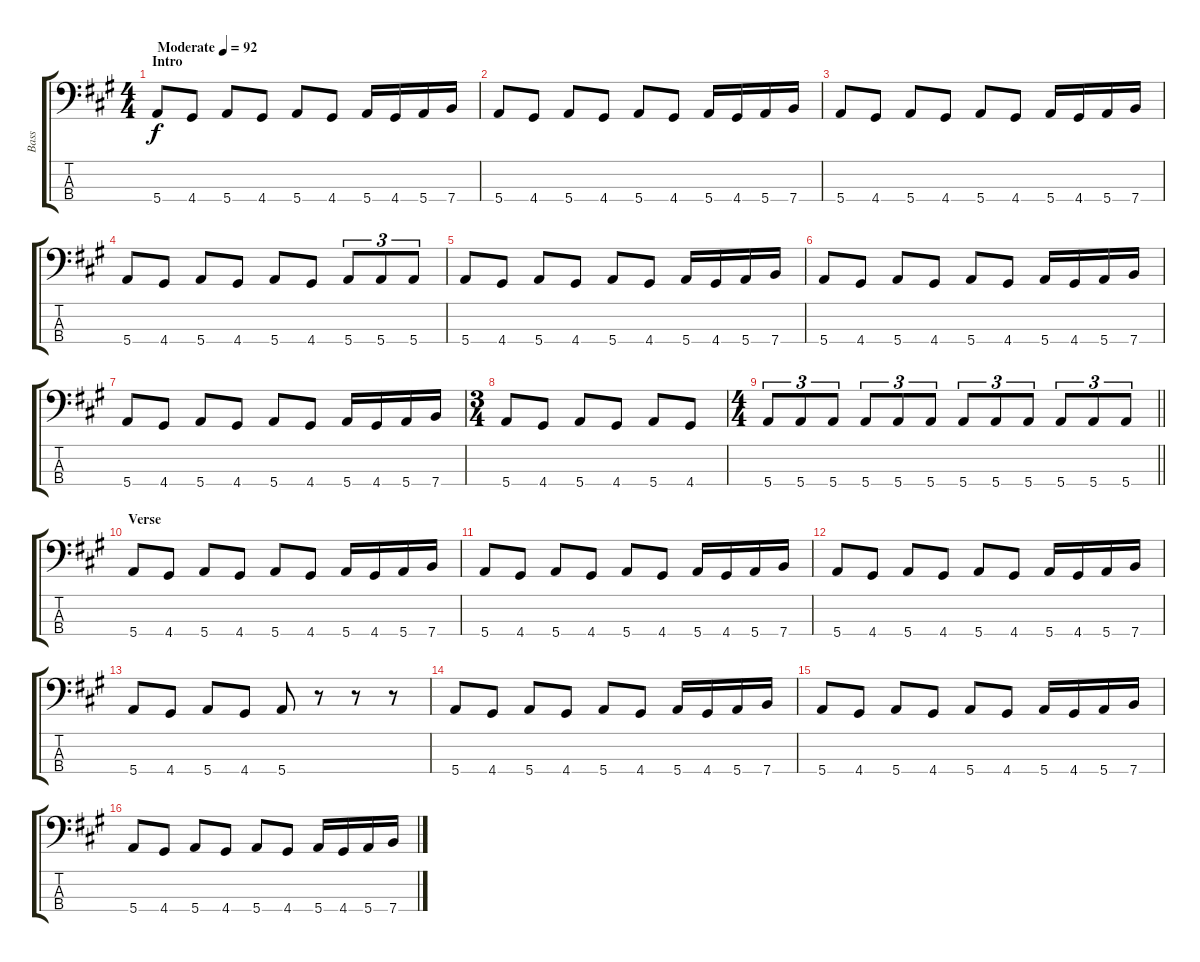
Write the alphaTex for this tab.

\track ("Bass" "Bass") {instrument electricbassfinger}
\staff {score tabs}
\tuning (G2 D2 A1 E1) {hide}
\ts (4 4)
\section ("" "Intro")
\tempo (92 "Moderate")
\clef f4
\ks f#minor
5.4.8{dy f instrument electricbassfinger} 4.4.8 5.4.8 4.4.8 5.4.8 4.4.8 5.4.16 4.4.16 5.4.16 7.4.16 |
5.4.8 4.4.8 5.4.8 4.4.8 5.4.8 4.4.8 5.4.16 4.4.16 5.4.16 7.4.16 |
5.4.8 4.4.8 5.4.8 4.4.8 5.4.8 4.4.8 5.4.16 4.4.16 5.4.16 7.4.16 |
5.4.8 4.4.8 5.4.8 4.4.8 5.4.8 4.4.8 5.4.8{tu (3 2)} 5.4.8{tu (3 2)} 5.4.8{tu (3 2)} |
5.4.8 4.4.8 5.4.8 4.4.8 5.4.8 4.4.8 5.4.16 4.4.16 5.4.16 7.4.16 |
5.4.8 4.4.8 5.4.8 4.4.8 5.4.8 4.4.8 5.4.16 4.4.16 5.4.16 7.4.16 |
5.4.8 4.4.8 5.4.8 4.4.8 5.4.8 4.4.8 5.4.16 4.4.16 5.4.16 7.4.16 |
\ts (3 4)
5.4.8 4.4.8 5.4.8 4.4.8 5.4.8 4.4.8 |
\ts (4 4)
\barLineRight lightlight
5.4.8{tu (3 2)} 5.4.8{tu (3 2)} 5.4.8{tu (3 2)} 5.4.8{tu (3 2)} 5.4.8{tu (3 2)} 5.4.8{tu (3 2)} 5.4.8{tu (3 2)} 5.4.8{tu (3 2)} 5.4.8{tu (3 2)} 5.4.8{tu (3 2)} 5.4.8{tu (3 2)} 5.4.8{tu (3 2)} |
\section ("" "Verse")
5.4.8 4.4.8 5.4.8 4.4.8 5.4.8 4.4.8 5.4.16 4.4.16 5.4.16 7.4.16 |
5.4.8 4.4.8 5.4.8 4.4.8 5.4.8 4.4.8 5.4.16 4.4.16 5.4.16 7.4.16 |
5.4.8 4.4.8 5.4.8 4.4.8 5.4.8 4.4.8 5.4.16 4.4.16 5.4.16 7.4.16 |
5.4.8 4.4.8 5.4.8 4.4.8 5.4.8 r.8 r.8 r.8 |
5.4.8 4.4.8 5.4.8 4.4.8 5.4.8 4.4.8 5.4.16 4.4.16 5.4.16 7.4.16 |
5.4.8 4.4.8 5.4.8 4.4.8 5.4.8 4.4.8 5.4.16 4.4.16 5.4.16 7.4.16 |
5.4.8 4.4.8 5.4.8 4.4.8 5.4.8 4.4.8 5.4.16 4.4.16 5.4.16 7.4.16
